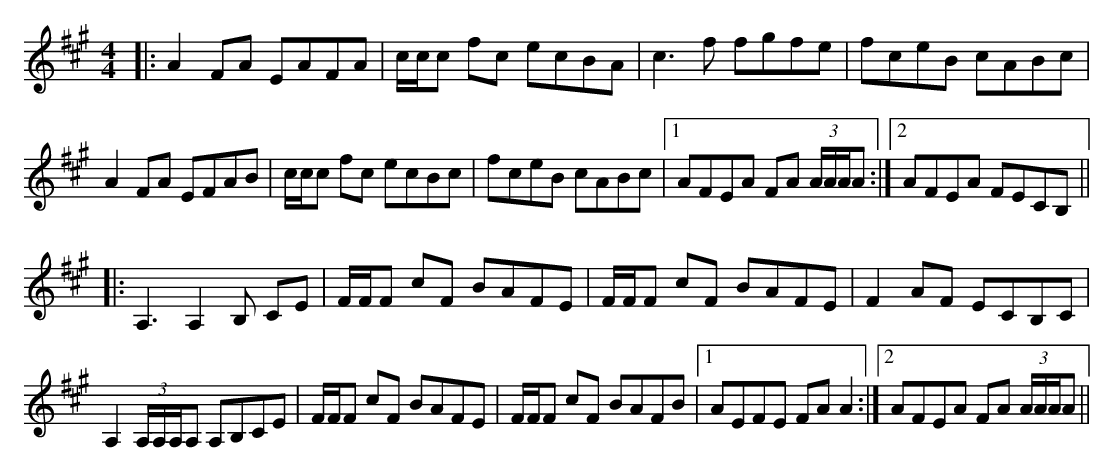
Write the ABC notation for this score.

X:1
M:4/4
K:A
|:A2 FA EAFA|c/c/c fc ecBA|c3 f fgfe|fceB cABc|
A2 FA EFAB|c/c/c fc ecBc|fceB cABc|1 AFEA FA (3A/A/A/A:|2 AFEA FECB,||
|:A,3 A,2 B, CE|F/F/F cF BAFE|F/F/F cF BAFE|F2AF ECB,C|
A,2 (3A,/A,/A,/A, A,B,CE|F/F/F cF BAFE|F/F/F cF BAFB|1 AEFE FAA2:|2 AFEA FA (3A/A/A/A||
